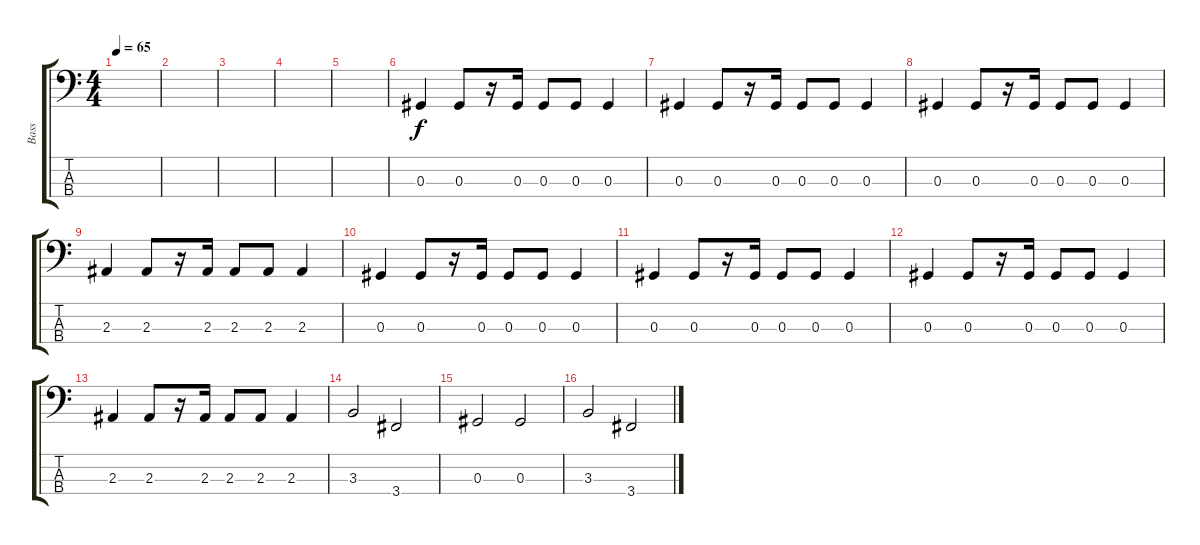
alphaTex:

\track ("Bass" "Bass") {instrument electricbassfinger}
\staff {score tabs}
\tuning (Gb2 Db2 Ab1 Eb1) {hide}
\ts (4 4)
\tempo 65
\clef f4
\ks c
|
|
|
|
|
0.3.4 0.3.8 r.16 0.3.16 0.3.8 0.3.8 0.3.4 |
0.3.4 0.3.8 r.16 0.3.16 0.3.8 0.3.8 0.3.4 |
0.3.4 0.3.8 r.16 0.3.16 0.3.8 0.3.8 0.3.4 |
2.3.4 2.3.8 r.16 2.3.16 2.3.8 2.3.8 2.3.4 |
0.3.4 0.3.8 r.16 0.3.16 0.3.8 0.3.8 0.3.4 |
0.3.4 0.3.8 r.16 0.3.16 0.3.8 0.3.8 0.3.4 |
0.3.4 0.3.8 r.16 0.3.16 0.3.8 0.3.8 0.3.4 |
2.3.4 2.3.8 r.16 2.3.16 2.3.8 2.3.8 2.3.4 |
3.3.2 3.4.2 |
0.3.2 0.3.2 |
3.3.2 3.4.2
